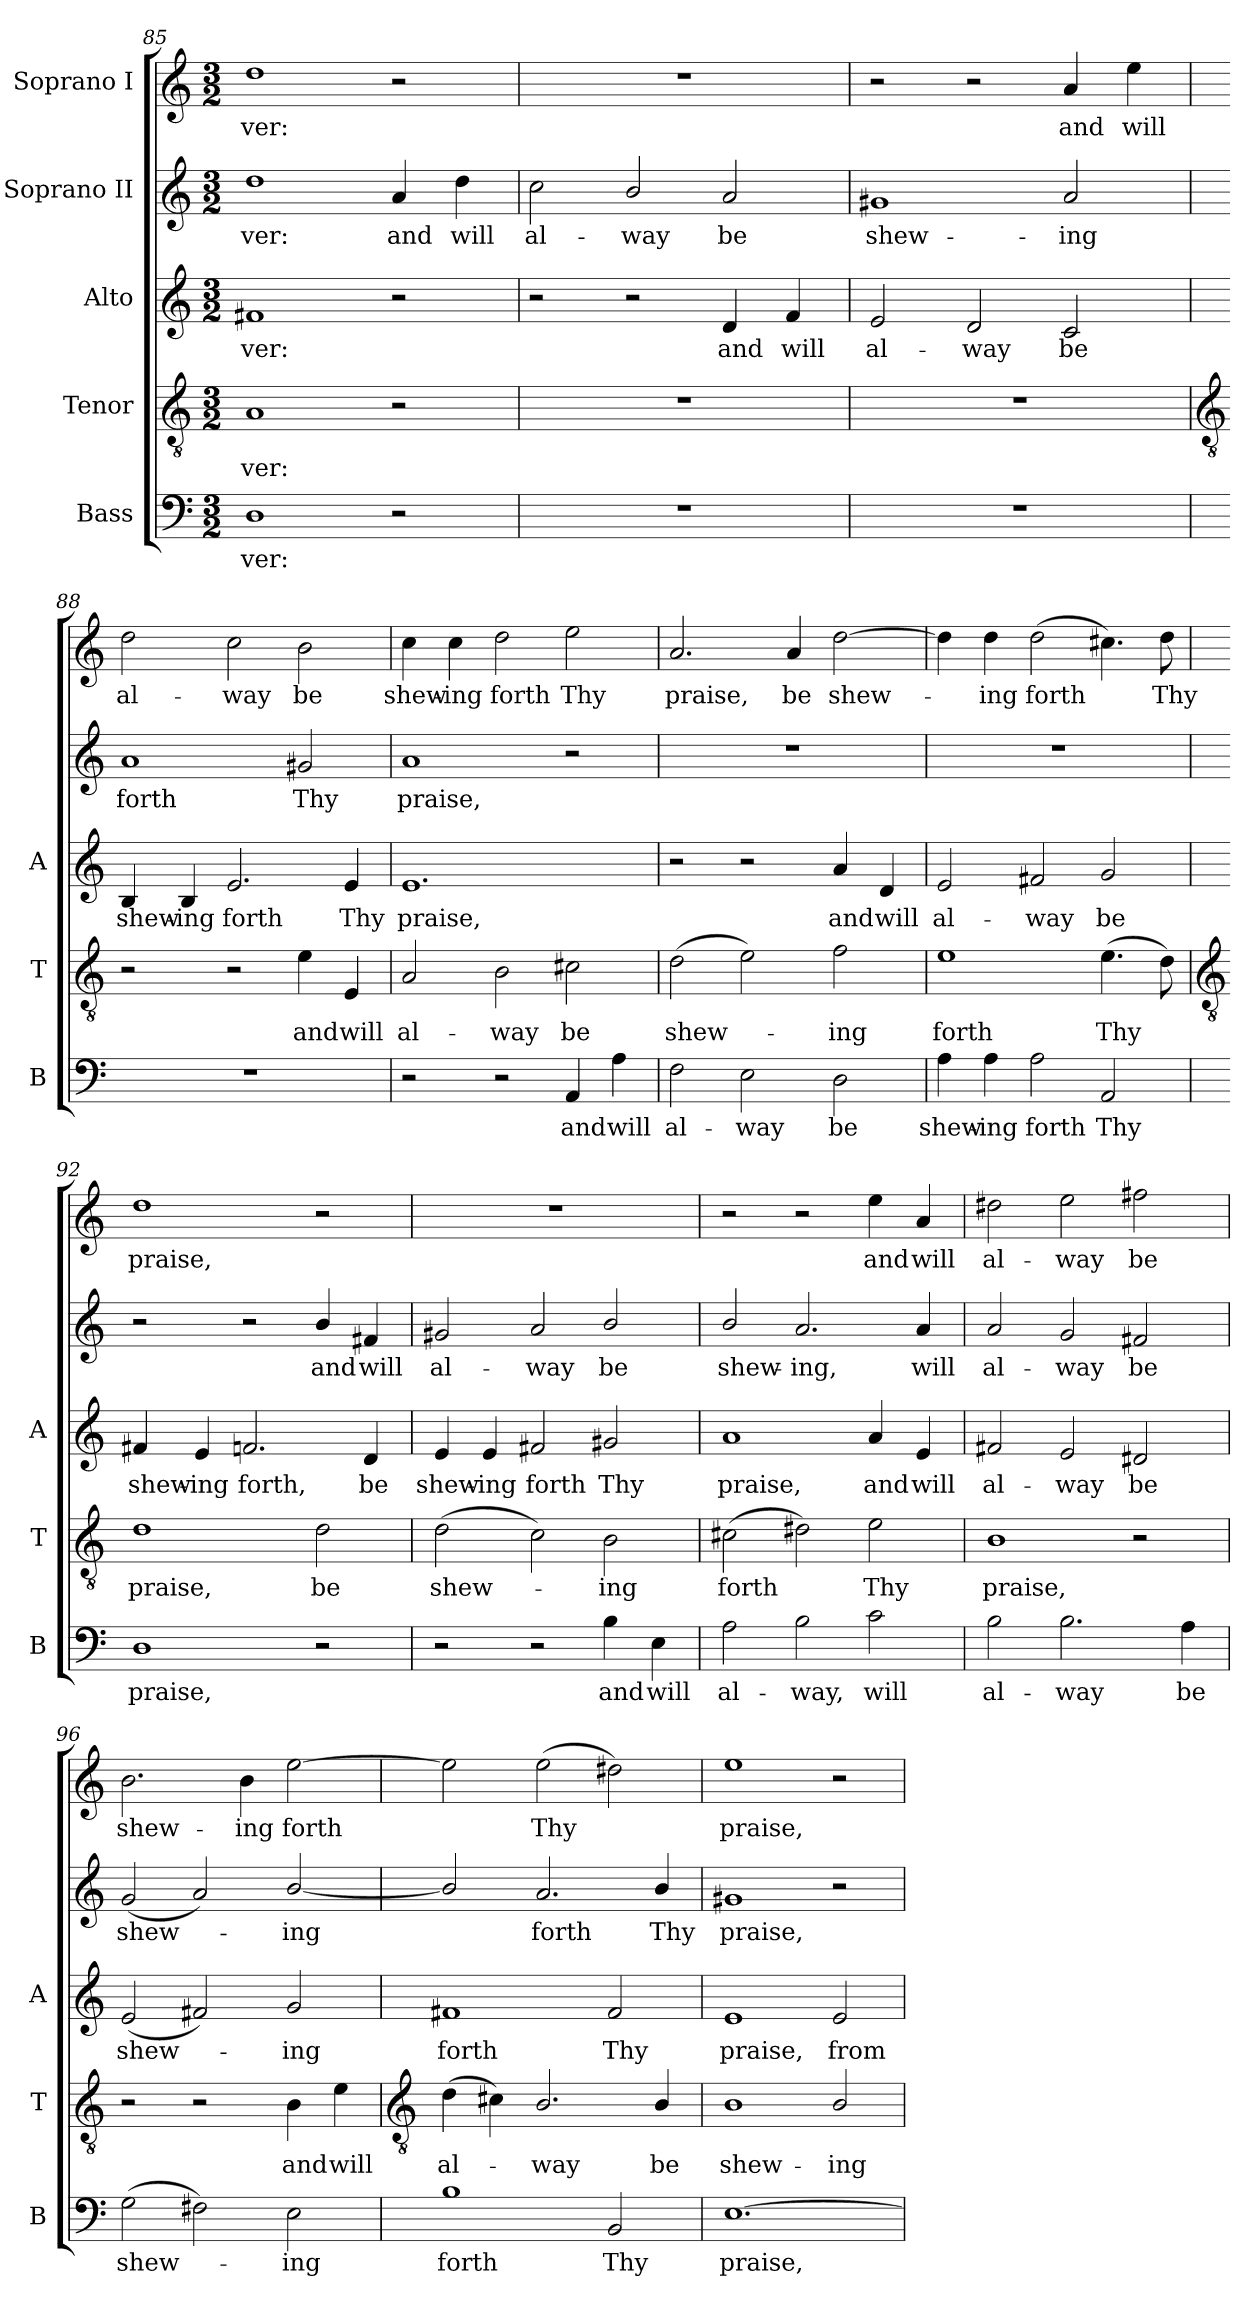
**kern	**text	**kern	**text	**kern	**text	**kern	**text	**kern	**text
*part5	*part5	*part4	*part4	*part3	*part3	*part2	*part2	*part1	*part1
*staff5	*staff5	*staff4	*staff4	*staff3	*staff3	*staff2	*staff2	*staff1	*staff1
*I"Bass	*	*I"Tenor	*	*I"Alto	*	*I"Soprano II	*	*I"Soprano I	*
*I'B	*	*I'T	*	*I'A	*	*	*	*	*
*clefF4	*	*clefGv2	*	*clefG2	*	*clefG2	*	*clefG2	*
*k[]	*	*k[]	*	*k[]	*	*k[]	*	*k[]	*
*C:	*	*C:	*	*C:	*	*C:	*	*C:	*
*M3/2	*	*M3/2	*	*M3/2	*	*M3/2	*	*M3/2	*
=85	=85	=85	=85	=85	=85	=85	=85	=85	=85
!	!LO:LY:b	!	!LO:LY:b	!	!LO:LY:b	!	!LO:LY:b	!	!LO:LY:b
1D	-ver:	1A	-ver:	1f#X	-ver:	1dd	ver:	1dd	ver:
!	!	!	!	!	!	!	!LO:LY:b	!	!
2r	.	2r	.	2r	.	4a	and	2r	.
!	!	!	!	!	!	!	!LO:LY:b	!	!
.	.	.	.	.	.	4dd	will	.	.
=86	=86	=86	=86	=86	=86	=86	=86	=86	=86
!LO:N:vis=1	!	!LO:N:vis=1	!	!	!	!	!LO:LY:b	!LO:N:vis=1	!
1.r	.	1.r	.	2r	.	2cc\	al-	1.r	.
!	!	!	!	!	!	!	!LO:LY:b	!	!
.	.	.	.	2r	.	2b/	-way	.	.
!	!	!	!	!	!LO:LY:b	!	!LO:LY:b	!	!
.	.	.	.	4d	and	2a	be	.	.
!	!	!	!	!	!LO:LY:b	!	!	!	!
.	.	.	.	4f	will	.	.	.	.
=87	=87	=87	=87	=87	=87	=87	=87	=87	=87
!LO:N:vis=1	!	!LO:N:vis=1	!	!	!LO:LY:b	!	!LO:LY:b	!	!
1.r	.	1.r	.	2e	al-	1g#X	shew-	2r	.
!	!	!	!	!	!LO:LY:b	!	!	!	!
.	.	.	.	2d	-way	.	.	2r	.
!	!	!	!	!	!LO:LY:b	!	!LO:LY:b	!	!LO:LY:b
.	.	.	.	2c	be	2a	-ing	4a	and
!	!	!	!	!	!	!	!	!	!LO:LY:b
.	.	.	.	.	.	.	.	4ee	will
!!LO:LB:g=z
=88	=88	=88	=88	=88	=88	=88	=88	=88	=88
*	*	*clefGv2	*	*	*	*	*	*	*
!LO:N:vis=1	!	!	!	!	!LO:LY:b	!	!LO:LY:b	!	!LO:LY:b
1.r	.	2r	.	4B	shew-	1a	forth	2dd	al-
!	!	!	!	!	!LO:LY:b	!	!	!	!
.	.	.	.	4B	-ing	.	.	.	.
!	!	!	!	!	!LO:LY:b	!	!	!	!LO:LY:b
.	.	2r	.	2.e	forth	.	.	2cc	-way
!	!	!	!LO:LY:b	!	!	!	!LO:LY:b	!	!LO:LY:b
.	.	4e	and	.	.	2g#X	Thy	2b	be
!	!	!	!LO:LY:b	!	!LO:LY:b	!	!	!	!
.	.	4E	will	4e	Thy	.	.	.	.
=89	=89	=89	=89	=89	=89	=89	=89	=89	=89
!	!	!	!LO:LY:b	!	!LO:LY:b	!	!LO:LY:b	!	!LO:LY:b
2r	.	2A	al-	1.e	praise,	1a	praise,	4cc	shew-
!	!	!	!	!	!	!	!	!	!LO:LY:b
.	.	.	.	.	.	.	.	4cc	-ing
!	!	!	!LO:LY:b	!	!	!	!	!	!LO:LY:b
2r	.	2B	-way	.	.	.	.	2dd	forth
!	!LO:LY:b	!	!LO:LY:b	!	!	!	!	!	!LO:LY:b
4AA	and	2c#X	be	.	.	2r	.	2ee	Thy
!	!LO:LY:b	!	!	!	!	!	!	!	!
4A	will	.	.	.	.	.	.	.	.
=90	=90	=90	=90	=90	=90	=90	=90	=90	=90
!	!LO:LY:b	!	!LO:LY:b	!	!	!LO:N:vis=1	!	!	!LO:LY:b
2F	al-	(>2d	shew-	2r	.	1.r	.	2.a	praise,
!	!LO:LY:b	!	!	!	!	!	!	!	!
2E	-way	2e)	.	2r	.	.	.	.	.
!	!	!	!	!	!	!	!	!	!LO:LY:b
.	.	.	.	.	.	.	.	4a	be
!	!LO:LY:b	!	!LO:LY:b	!	!LO:LY:b	!	!	!	!LO:LY:b
2D	be	2f	ing	4a	and	.	.	[2dd	shew-
!	!	!	!	!	!LO:LY:b	!	!	!	!
.	.	.	.	4d	will	.	.	.	.
=91	=91	=91	=91	=91	=91	=91	=91	=91	=91
!	!LO:LY:b	!	!LO:LY:b	!	!LO:LY:b	!LO:N:vis=1	!	!	!
4A	shew-	1e	forth	2e	al-	1.r	.	4dd]	.
!	!LO:LY:b	!	!	!	!	!	!	!	!LO:LY:b
4A	-ing	.	.	.	.	.	.	4dd	ing
!	!LO:LY:b	!	!	!	!LO:LY:b	!	!	!	!LO:LY:b
2A	forth	.	.	2f#X	-way	.	.	(>2dd	forth
!	!LO:LY:b	!	!LO:LY:b	!	!LO:LY:b	!	!	!	!
2AA	Thy	(>4.e	Thy	2g	be	.	.	4.cc#X)	.
!	!	!	!	!	!	!	!	!	!LO:LY:b
.	.	8d)	.	.	.	.	.	8dd	Thy
!!LO:LB:g=z
=92	=92	=92	=92	=92	=92	=92	=92	=92	=92
*	*	*clefGv2	*	*	*	*	*	*	*
!	!LO:LY:b	!	!LO:LY:b	!	!LO:LY:b	!	!	!	!LO:LY:b
1D	praise,	1d	praise,	4f#X	shew-	2r	.	1dd	praise,
!	!	!	!	!	!LO:LY:b	!	!	!	!
.	.	.	.	4e	-ing	.	.	.	.
!	!	!	!	!	!LO:LY:b	!	!	!	!
.	.	.	.	2.fn	forth,	2r	.	.	.
!	!	!	!LO:LY:b	!	!	!	!LO:LY:b	!	!
2r	.	2d	be	.	.	4b/	and	2r	.
!	!	!	!	!	!LO:LY:b	!	!LO:LY:b	!	!
.	.	.	.	4d	be	4f#X	will	.	.
=93	=93	=93	=93	=93	=93	=93	=93	=93	=93
!	!	!	!LO:LY:b	!	!LO:LY:b	!	!LO:LY:b	!LO:N:vis=1	!
2r	.	(>2d	shew-	4e	shew-	2g#X	al-	1.r	.
!	!	!	!	!	!LO:LY:b	!	!	!	!
.	.	.	.	4e	-ing	.	.	.	.
!	!	!	!	!	!LO:LY:b	!	!LO:LY:b	!	!
2r	.	2c)	.	2f#X	forth	2a	-way	.	.
!	!LO:LY:b	!	!LO:LY:b	!	!LO:LY:b	!	!LO:LY:b	!	!
4B	and	2B	ing	2g#X	Thy	2b/	be	.	.
!	!LO:LY:b	!	!	!	!	!	!	!	!
4E	will	.	.	.	.	.	.	.	.
=94	=94	=94	=94	=94	=94	=94	=94	=94	=94
!	!LO:LY:b	!	!LO:LY:b	!	!LO:LY:b	!	!LO:LY:b	!	!
2A	al-	(>2c#X	forth	1a	praise,	2b/	shew-	2r	.
!	!LO:LY:b	!	!	!	!	!	!LO:LY:b	!	!
2B	-way,	2d#X)	.	.	.	2.a	-ing,	2r	.
!	!LO:LY:b	!	!LO:LY:b	!	!LO:LY:b	!	!	!	!LO:LY:b
2c	will	2e	Thy	4a	and	.	.	4ee	and
!	!	!	!	!	!LO:LY:b	!	!LO:LY:b	!	!LO:LY:b
.	.	.	.	4e	will	4a	will	4a	will
=95	=95	=95	=95	=95	=95	=95	=95	=95	=95
!	!LO:LY:b	!	!LO:LY:b	!	!LO:LY:b	!	!LO:LY:b	!	!LO:LY:b
2B	al-	1B	praise,	2f#X	al-	2a	al-	2dd#X	al-
!	!LO:LY:b	!	!	!	!LO:LY:b	!	!LO:LY:b	!	!LO:LY:b
2.B	-way	.	.	2e	-way	2g	-way	2ee	-way
!	!	!	!	!	!LO:LY:b	!	!LO:LY:b	!	!LO:LY:b
.	.	2r	.	2d#X	be	2f#X	be	2ff#X	be
!	!LO:LY:b	!	!	!	!	!	!	!	!
4A	be	.	.	.	.	.	.	.	.
=96	=96	=96	=96	=96	=96	=96	=96	=96	=96
!	!LO:LY:b	!	!	!	!LO:LY:b	!	!LO:LY:b	!	!LO:LY:b
(>2G	shew-	2r	.	(<2e	shew-	(<2g	shew-	2.b	shew-
2F#X)	.	2r	.	2f#X)	.	2a)	.	.	.
!	!	!	!	!	!	!	!	!	!LO:LY:b
.	.	.	.	.	.	.	.	4b	-ing
!	!LO:LY:b	!	!LO:LY:b	!	!LO:LY:b	!	!LO:LY:b	!	!LO:LY:b
2E	ing	4B	and	2g	ing	[2b/	ing	[2ee	forth
!	!	!	!LO:LY:b	!	!	!	!	!	!
.	.	4e	will	.	.	.	.	.	.
!!LO:LB:g=z
=97	=97	=97	=97	=97	=97	=97	=97	=97	=97
*	*	*clefGv2	*	*	*	*	*	*	*
!	!LO:LY:b	!	!LO:LY:b	!	!LO:LY:b	!	!	!	!
1B	forth	(>4d	al-	1f#X	forth	2b/]	.	2ee]	.
.	.	4c#X)	.	.	.	.	.	.	.
!	!	!	!LO:LY:b	!	!	!	!LO:LY:b	!	!LO:LY:b
.	.	2.B/	way	.	.	2.a	forth	(>2ee	Thy
!	!LO:LY:b	!	!	!	!LO:LY:b	!	!	!	!
2BB	Thy	.	.	2f#	Thy	.	.	2dd#X)	.
!	!	!	!LO:LY:b	!	!	!	!LO:LY:b	!	!
.	.	4B/	be	.	.	4b/	Thy	.	.
=98	=98	=98	=98	=98	=98	=98	=98	=98	=98
!	!LO:LY:b	!	!LO:LY:b	!	!LO:LY:b	!	!LO:LY:b	!	!LO:LY:b
[1.E	praise,	1B	shew-	1e	praise,	1g#X	praise,	1ee	praise,
!	!	!	!LO:LY:b	!	!LO:LY:b	!	!	!	!
.	.	2B/	-ing	2e	from	2r	.	2r	.
=	=	=	=	=	=	=	=	=	=
*-	*-	*-	*-	*-	*-	*-	*-	*-	*-
